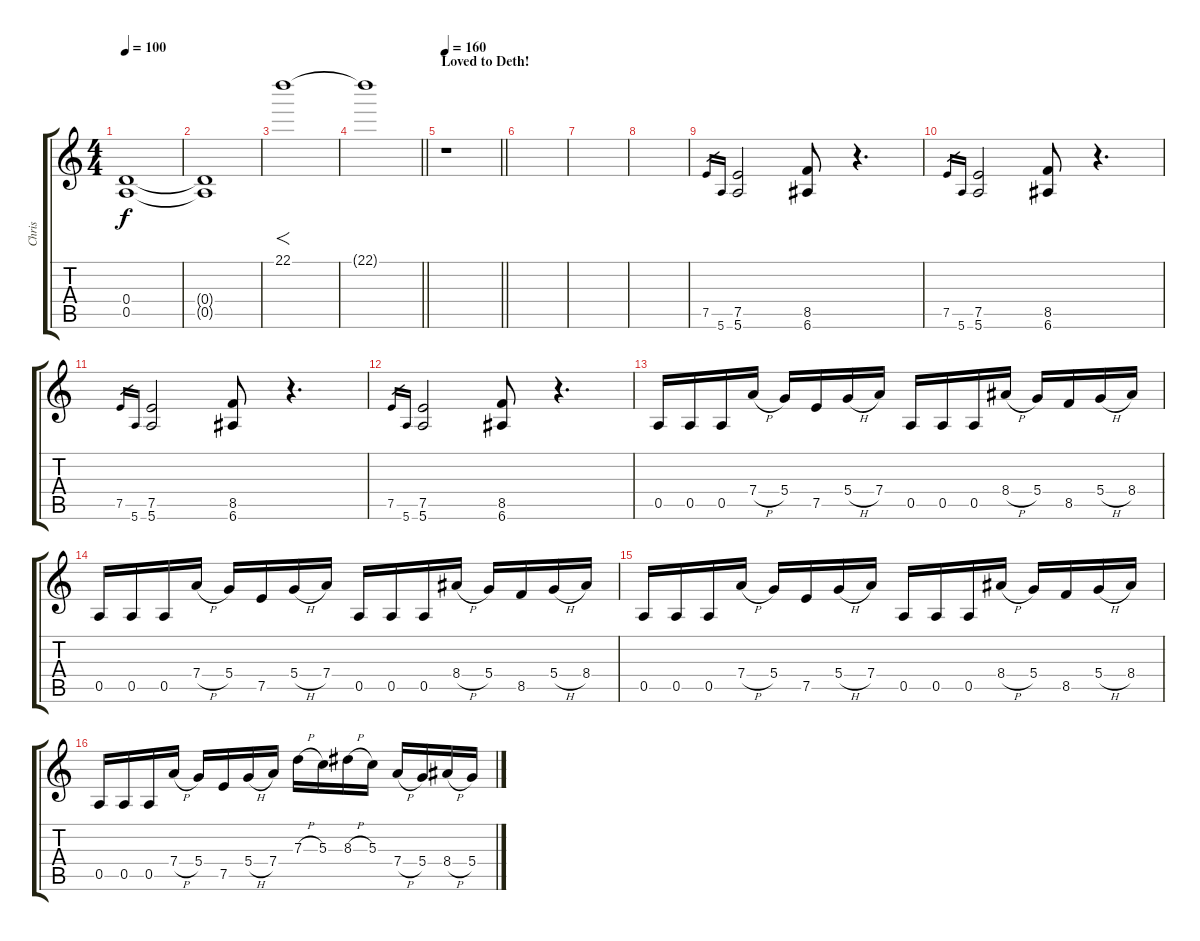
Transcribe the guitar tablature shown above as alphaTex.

\track ("Chris" "Chris") {instrument distortionguitar}
\staff {score tabs}
\tuning (E4 B3 G3 D3 A2 E2) {hide}
\ts (4 4)
\tempo 100
\clef g2
\ks c
(0.4{t} 0.5{t}).1{dy f} |
(0.4{t} 0.5{t}).1 |
22.1.1{f} |
\barLineRight lightlight
22.1{t}.1 |
\section ("" "Loved to Deth!")
\tempo 160
\barLineRight lightlight
r.1 |
|
|
|
7.5.16{gr} 5.6.16{gr} (7.5 5.6).2 (8.5 6.6).8 r.4{d} |
7.5.16{gr} 5.6.16{gr} (7.5 5.6).2 (8.5 6.6).8 r.4{d} |
7.5.16{gr} 5.6.16{gr} (7.5 5.6).2 (8.5 6.6).8 r.4{d} |
7.5.16{gr} 5.6.16{gr} (7.5 5.6).2 (8.5 6.6).8 r.4{d} |
0.5.16 0.5.16 0.5.16 7.4{h}.16 5.4.16 7.5.16 5.4{h}.16 7.4.16 0.5.16 0.5.16 0.5.16 8.4{h}.16 5.4.16 8.5.16 5.4{h}.16 8.4.16 |
0.5.16 0.5.16 0.5.16 7.4{h}.16 5.4.16 7.5.16 5.4{h}.16 7.4.16 0.5.16 0.5.16 0.5.16 8.4{h}.16 5.4.16 8.5.16 5.4{h}.16 8.4.16 |
0.5.16 0.5.16 0.5.16 7.4{h}.16 5.4.16 7.5.16 5.4{h}.16 7.4.16 0.5.16 0.5.16 0.5.16 8.4{h}.16 5.4.16 8.5.16 5.4{h}.16 8.4.16 |
0.5.16 0.5.16 0.5.16 7.4{h}.16 5.4.16 7.5.16 5.4{h}.16 7.4.16 7.3{h}.16 5.3.16 8.3{h}.16 5.3.16 7.4{h}.16 5.4.16 8.4{h}.16 5.4.16
